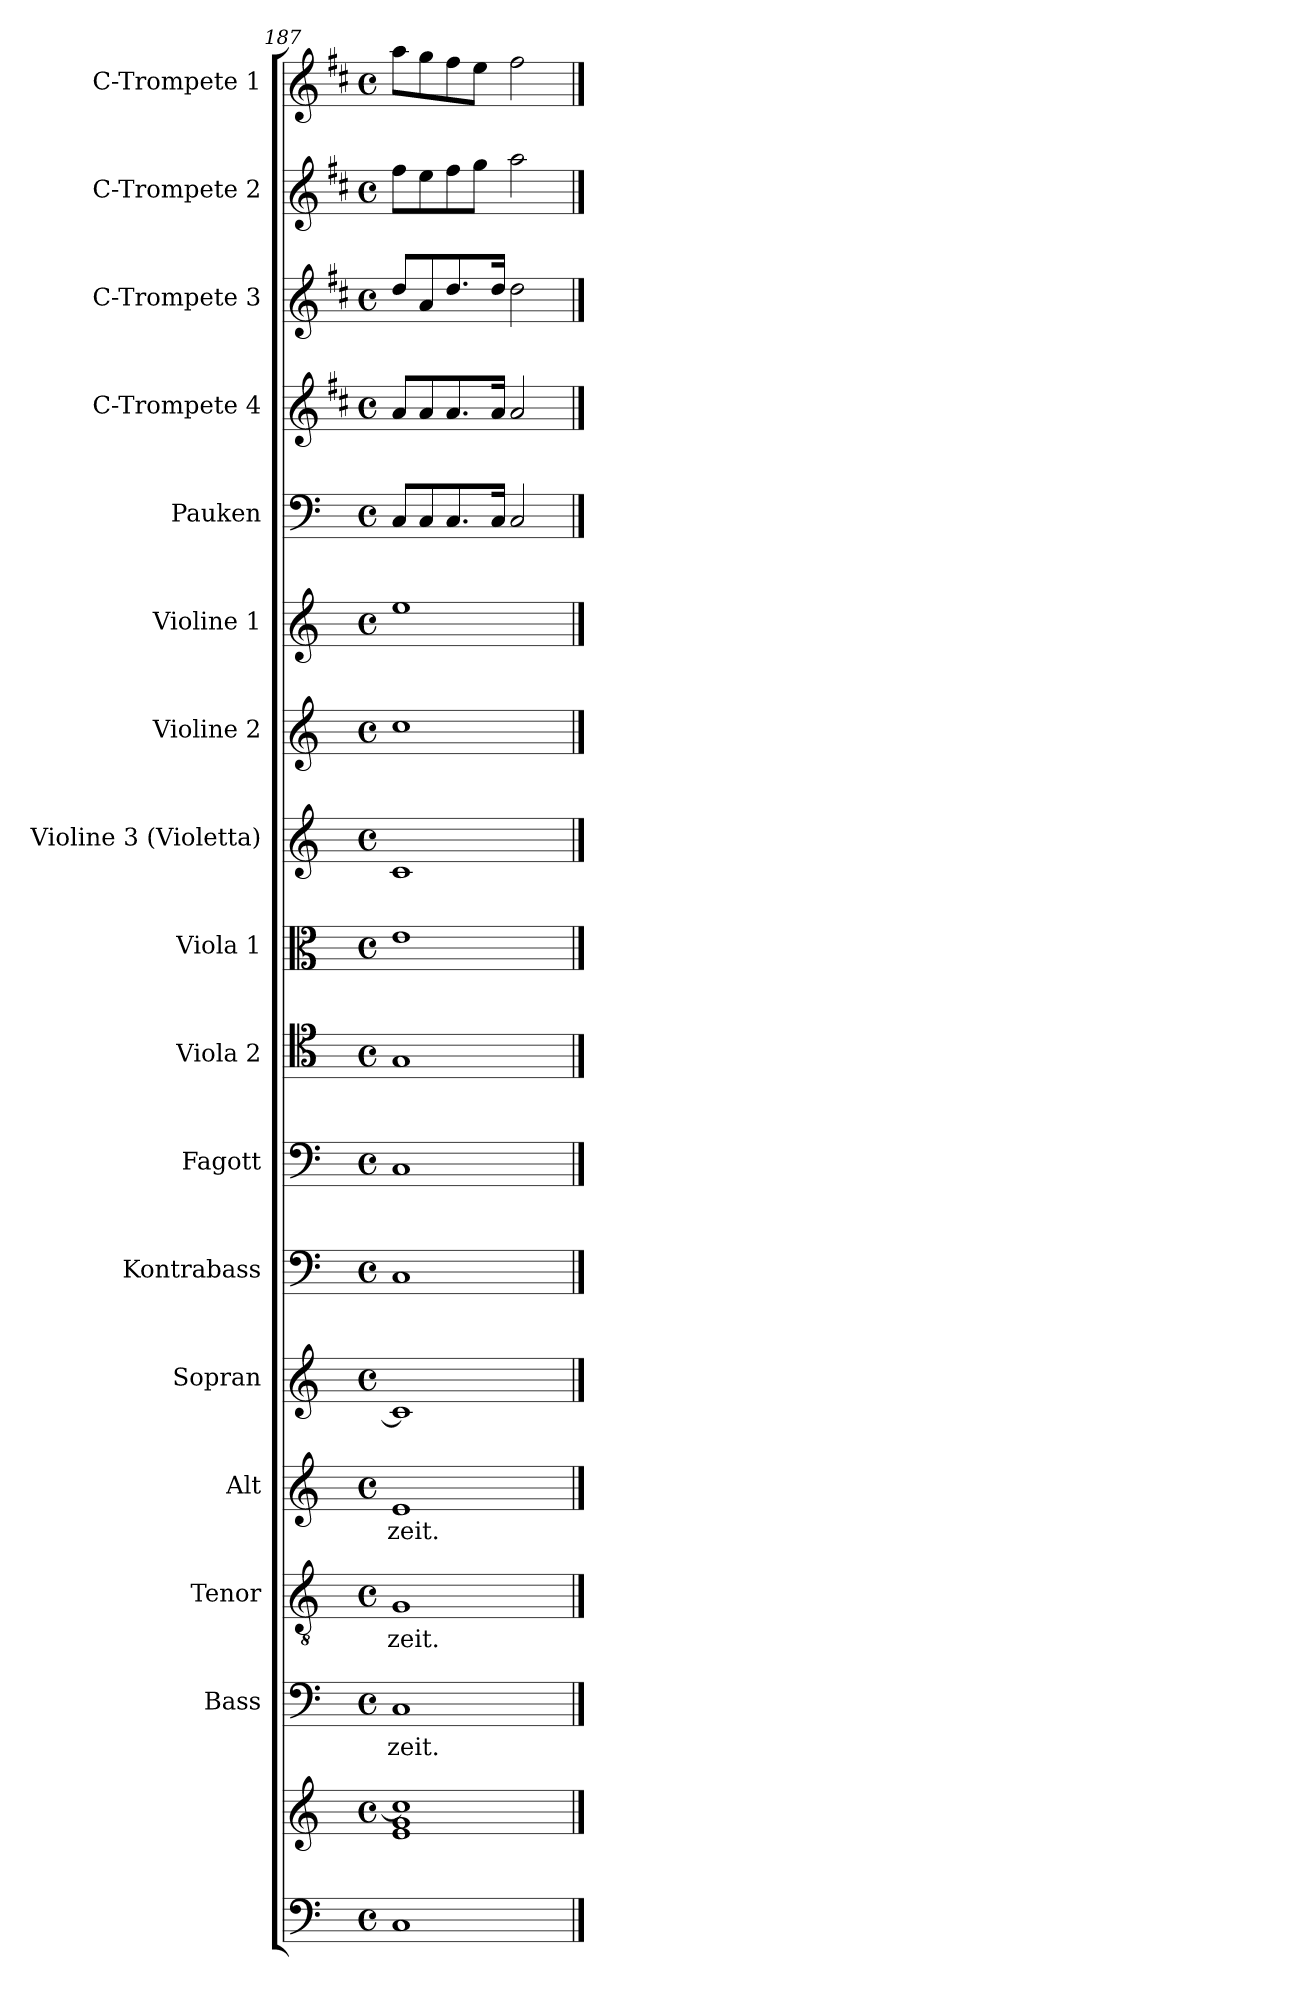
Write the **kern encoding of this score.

**kern	**kern	**kern	**text	**kern	**text	**kern	**text	**kern	**kern	**kern	**kern	**kern	**kern	**kern	**kern	**kern	**kern	**kern	**kern	**kern
*part17	*part17	*part16	*part16	*part15	*part15	*part14	*part14	*part13	*part12	*part11	*part10	*part9	*part8	*part7	*part6	*part5	*part4	*part3	*part2	*part1
*staff18	*staff17	*staff16	*staff16	*staff15	*staff15	*staff14	*staff14	*staff13	*staff12	*staff11	*staff10	*staff9	*staff8	*staff7	*staff6	*staff5	*staff4	*staff3	*staff2	*staff1
*	*	*I"Bass	*	*I"Tenor	*	*I"Alt	*	*I"Sopran	*I"Kontrabass	*I"Fagott	*I"Viola 2	*I"Viola 1	*I"Violine 3 (Violetta)	*I"Violine 2	*I"Violine 1	*I"Pauken	*I"C-Trompete 4	*I"C-Trompete 3	*I"C-Trompete 2	*I"C-Trompete 1
*	*	*I'B.	*	*I'T.	*	*I'A.	*	*I'S.	*I'Kb.	*I'Fg.	*I'Vla. 2	*I'Vla. 1	*I'Vl. 3	*I'Vl. 2	*I'Vl. 1	*I'Pk.	*I'C Trp. 4	*I'C Trp. 3	*I'C Trp. 2	*I'C Trp. 1
*clefF4	*clefG2	*clefF4	*	*clefGv2	*	*clefG2	*	*clefG2	*clefF4	*clefF4	*clefC4	*clefC3	*clefG2	*clefG2	*clefG2	*clefF4	*clefG2	*clefG2	*clefG2	*clefG2
*	*	*	*	*	*	*	*	*	*ITrd7c12	*	*	*	*	*	*	*	*ITrd1c2	*ITrd1c2	*ITrd1c2	*ITrd1c2
*k[]	*k[]	*k[]	*	*k[]	*	*k[]	*	*k[]	*k[]	*k[]	*k[]	*k[]	*k[]	*k[]	*k[]	*k[]	*k[]	*k[]	*k[]	*k[]
*C:	*C:	*C:	*	*C:	*	*C:	*	*C:	*C:	*C:	*C:	*C:	*C:	*C:	*C:	*C:	*C:	*C:	*C:	*C:
*M4/4	*M4/4	*M4/4	*	*M4/4	*	*M4/4	*	*M4/4	*M4/4	*M4/4	*M4/4	*M4/4	*M4/4	*M4/4	*M4/4	*M4/4	*M4/4	*M4/4	*M4/4	*M4/4
*met(c)	*met(c)	*met(c)	*	*met(c)	*	*met(c)	*	*met(c)	*met(c)	*met(c)	*met(c)	*met(c)	*met(c)	*met(c)	*met(c)	*met(c)	*met(c)	*met(c)	*met(c)	*met(c)
=187	=187	=187	=187	=187	=187	=187	=187	=187	=187	=187	=187	=187	=187	=187	=187	=187	=187	=187	=187	=187
*	*^	*	*	*	*	*	*	*	*	*	*	*	*	*	*	*	*	*	*	*
!	!	!	!	!LO:LY:b	!	!LO:LY:b	!	!LO:LY:b	!	!	!	!	!	!	!	!	!	!	!	!	!
1C	1cc]	1e 1g	1C	-zeit.	1G	-zeit.	1e	-zeit.	1c]	1CC	1C	1G	1e	1c	1cc	1ee	8C/L	8g/L	8cc/L	8ee\L	8gg\L
.	.	.	.	.	.	.	.	.	.	.	.	.	.	.	.	.	8C/	8g/	8g/	8dd\	8ff\
.	.	.	.	.	.	.	.	.	.	.	.	.	.	.	.	.	8.C/	8.g/	8.cc/	8ee\	8ee\
.	.	.	.	.	.	.	.	.	.	.	.	.	.	.	.	.	.	.	.	8ff\J	8dd\J
.	.	.	.	.	.	.	.	.	.	.	.	.	.	.	.	.	16C/Jk	16g/Jk	16cc/Jk	.	.
.	.	.	.	.	.	.	.	.	.	.	.	.	.	.	.	.	2C/	2g/	2cc\	2gg\	2ee\
*	*v	*v	*	*	*	*	*	*	*	*	*	*	*	*	*	*	*	*	*	*	*
==	==	==	==	==	==	==	==	==	==	==	==	==	==	==	==	==	==	==	==	==
*-	*-	*-	*-	*-	*-	*-	*-	*-	*-	*-	*-	*-	*-	*-	*-	*-	*-	*-	*-	*-
